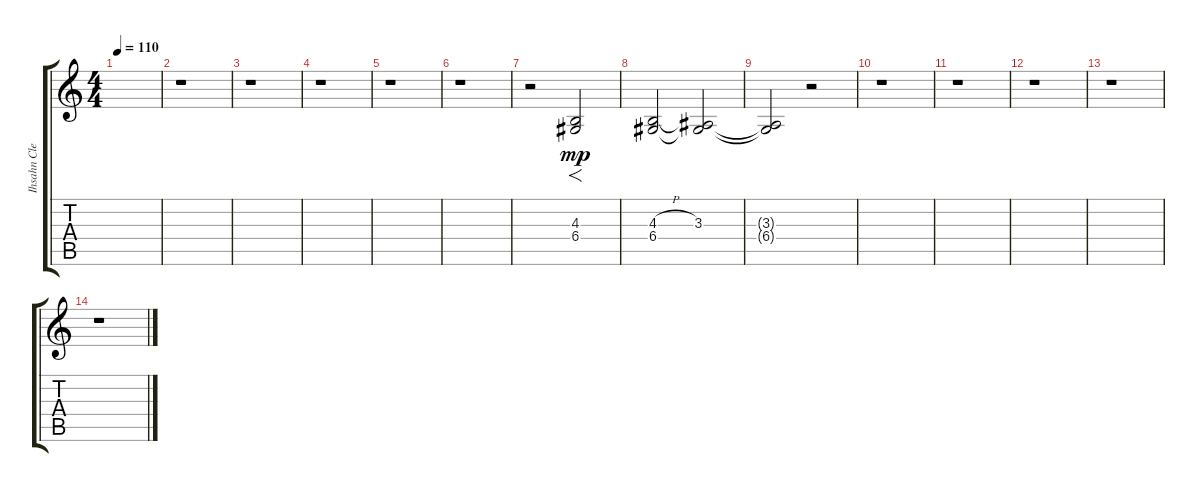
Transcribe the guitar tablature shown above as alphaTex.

\track ("Ihsahn Clean Vocal" "Ihsahn Cle") {instrument violin}
\staff {score tabs}
\tuning (E4 B3 G3 D3 A2 E2) {hide}
\ts (4 4)
\tempo 110
\clef g2
\ks c
|
r.1 |
r.1 |
r.1 |
r.1 |
r.1 |
r.2 (4.3 6.4).2{f dy mp volume 12 instrument stringensemble1} |
(4.3{h} 6.4).2 (3.3 6.4{t}).2 |
(3.3{t} 6.4{t}).2 r.2 |
r.1 |
r.1 |
r.1 |
r.1 |
r.1
